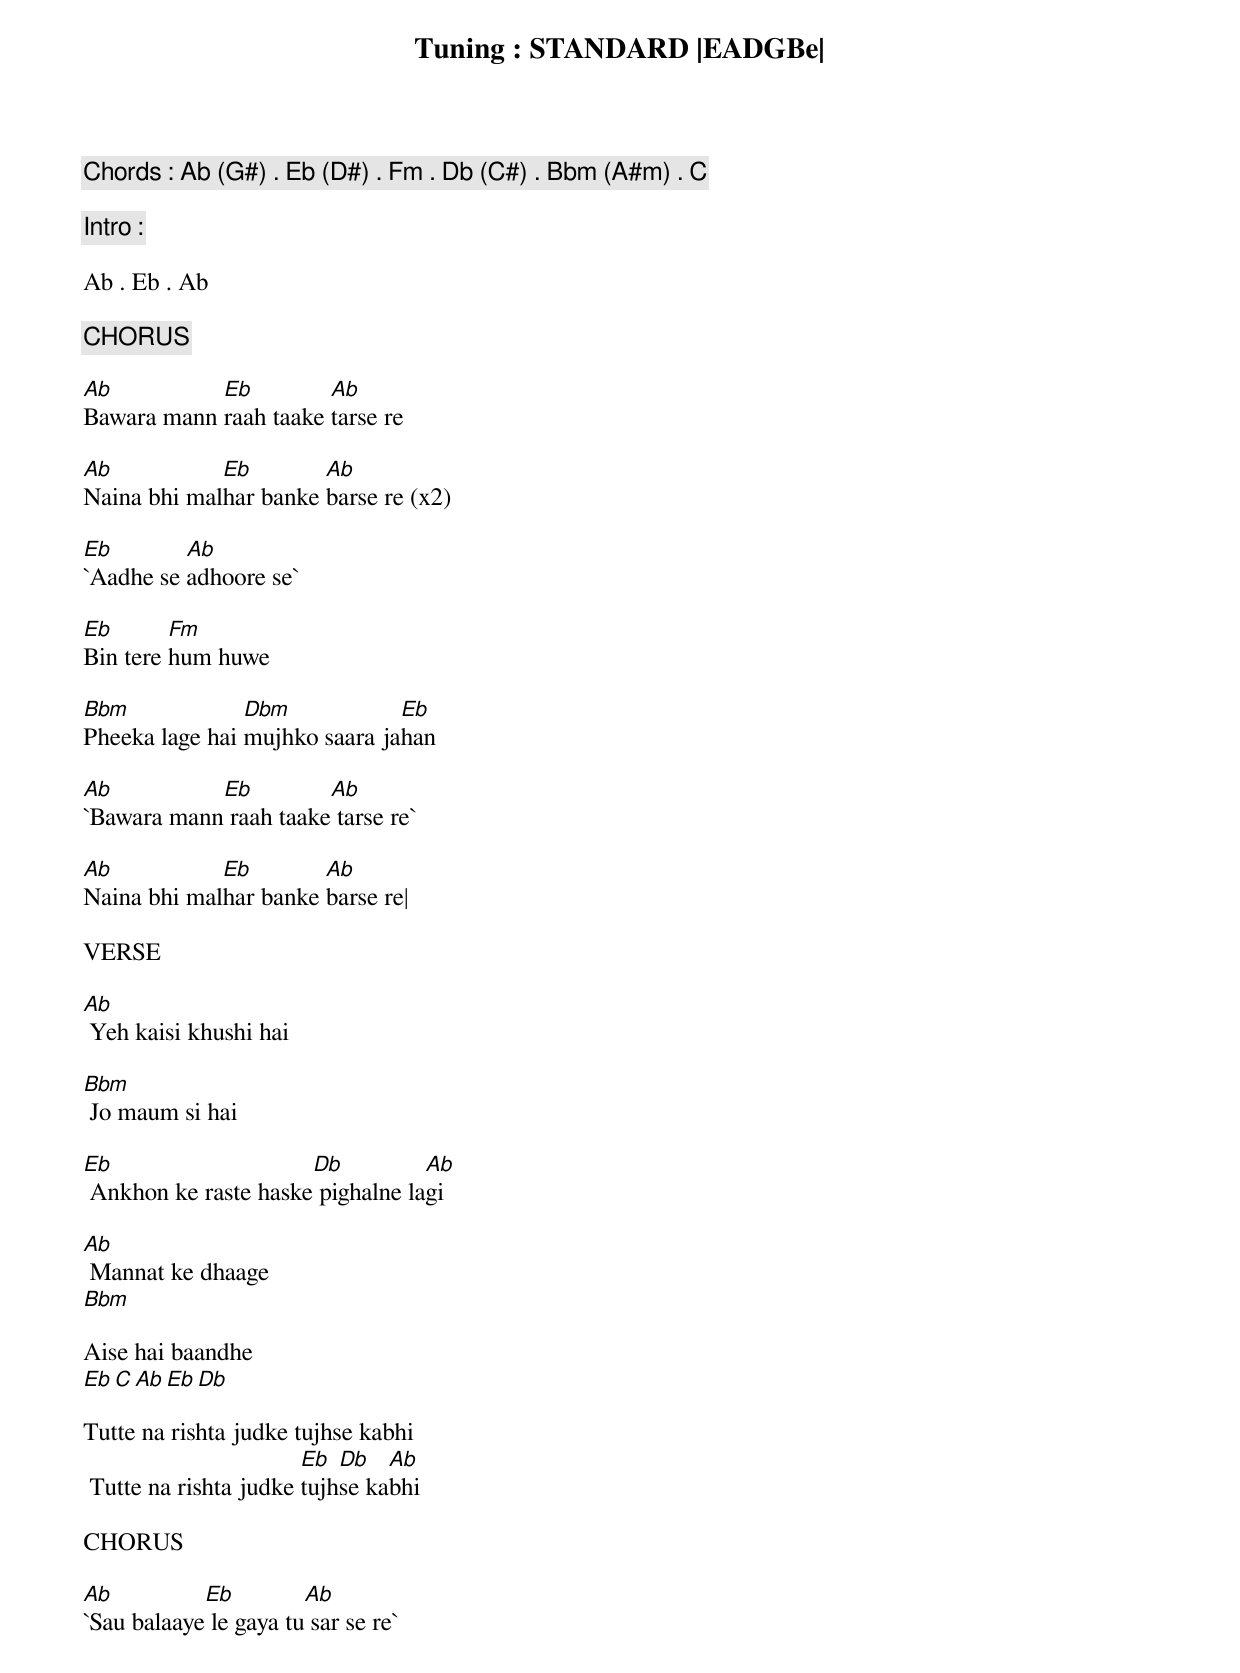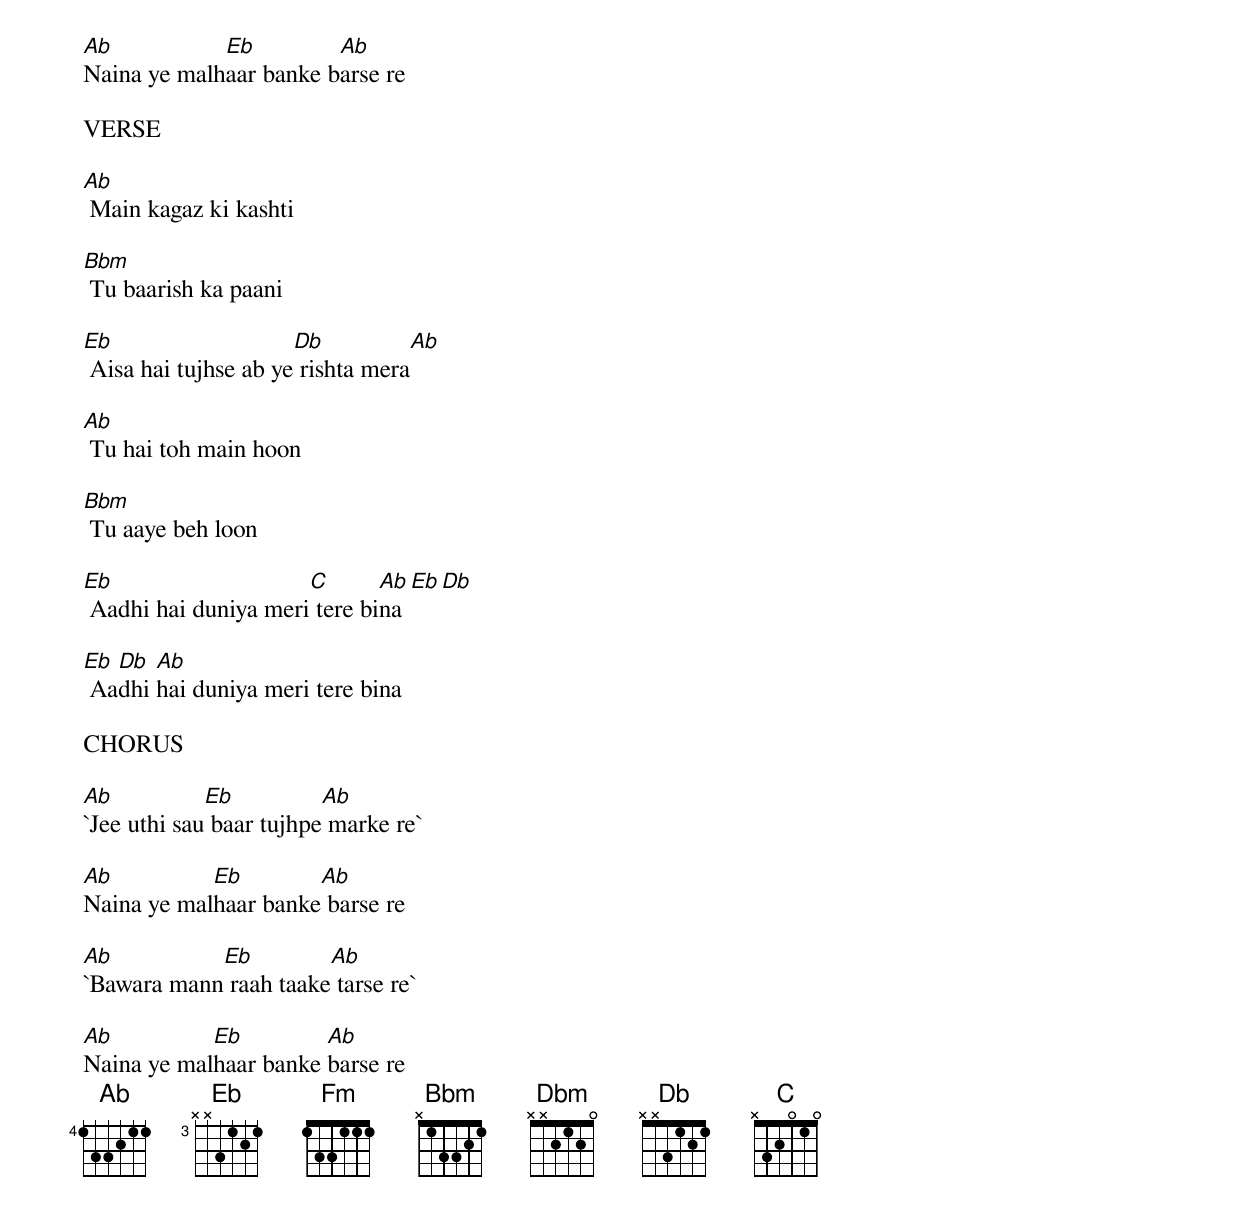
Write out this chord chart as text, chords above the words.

Tuning : STANDARD |EADGBe|

Chords : Ab (G#) . Eb (D#) . Fm . Db (C#) . Bbm (A#m) . C

Intro :

Ab . Eb . Ab

CHORUS

Ab          Eb         Ab
Bawara mann raah taake tarse re

Ab           Eb        Ab
Naina bhi malhar banke barse re (x2)

Eb        Ab
`Aadhe se adhoore se`

Eb       Fm
Bin tere hum huwe

Bbm             Dbm            Eb
Pheeka lage hai mujhko saara jahan

Ab          Eb         Ab
`Bawara mann raah taake tarse re`

Ab           Eb        Ab
Naina bhi malhar banke barse re|

VERSE

Ab
 Yeh kaisi khushi hai

Bbm
 Jo maum si hai

Eb                    Db          Ab
 Ankhon ke raste haske pighalne lagi

Ab
 Mannat ke dhaage
Bbm

Aise hai baandhe
Eb                    C         Ab  Eb  Db

Tutte na rishta judke tujhse kabhi
                       Eb  Db   Ab
 Tutte na rishta judke tujhse kabhi

CHORUS

Ab          Eb         Ab
`Sau balaaye le gaya tu sar se re`

Ab           Eb         Ab
Naina ye malhaar banke barse re

VERSE

Ab
 Main kagaz ki kashti

Bbm
 Tu baarish ka paani

Eb                    Db          Ab
 Aisa hai tujhse ab ye rishta mera

Ab
 Tu hai toh main hoon

Bbm
 Tu aaye beh loon

Eb                    C       Ab  Eb  Db
 Aadhi hai duniya meri tere bina

Eb Db  Ab
 Aadhi hai duniya meri tere bina

CHORUS

Ab           Eb          Ab
`Jee uthi sau baar tujhpe marke re`

Ab          Eb        Ab
Naina ye malhaar banke barse re

Ab          Eb         Ab
`Bawara mann raah taake tarse re`

Ab          Eb         Ab
Naina ye malhaar banke barse re
